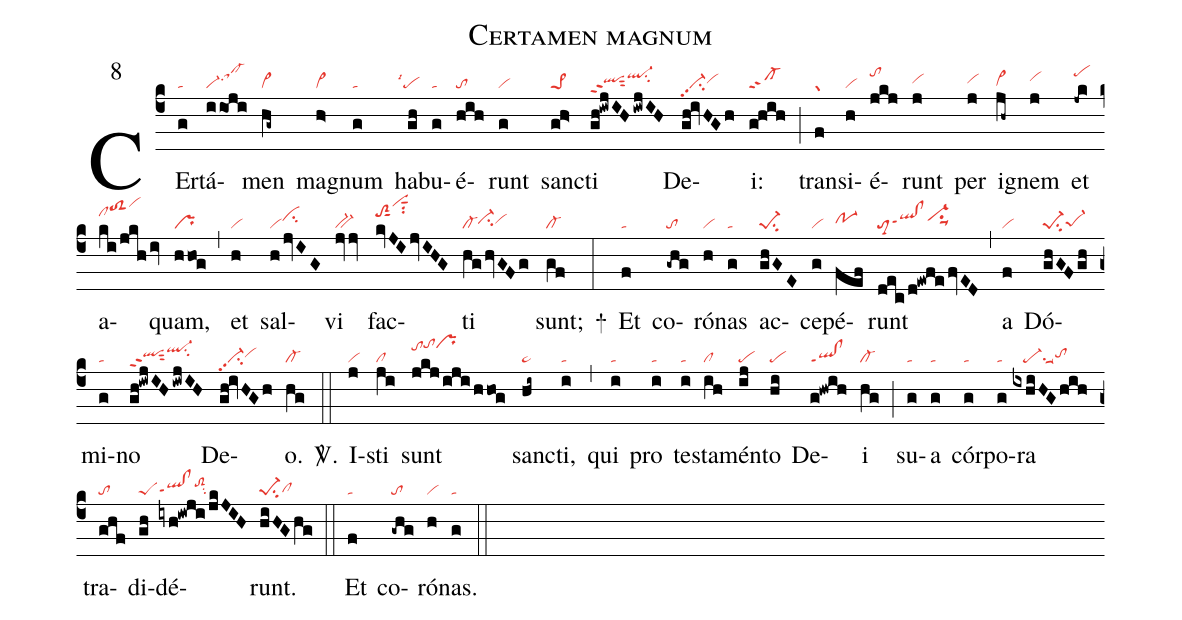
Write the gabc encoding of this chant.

name: Certamen magnum;
mode: 8;
nabc-lines: 1;
%%
(c4)
CEr(g|ta)tá(iioji|vi-sahi!cl-hi)men(hg~|vi>) ma(h>|vi>)gnum(g|ta) ha(gh|```pelsi1)bu(g|ta)é(hih|to)runt(g|vi) san(gh>|pe>1)cti(gh!iwjIHiwjIH|qlhhppt2sut2ql-hjsu2) De(gh!ivHGh|vi-pp2su2vihh)i:(g!hih|cl-ppt2) (;)
tran(f|gr)si(h|vi)é(jkj|tohk)runt(j|vihh) per(j|vihh) i(jh~|vi>hg)gnem(j|vihi) et(-jk|pehk) a(ki/jkh/iv|clhktoS2hmvihp)quam,(hhog|pr) (,)
et(h|vi) sal(h/jvIG|vicihi)vi(jvjv|bv-) fac(kvJIjvIHG|toS2hksut1vihpsut1su2)ti(hg/hvGFg|cl-ci-hhvihh) sunt;(gf|cl-) +(:)
Et(f|ta) co(-ghg|to)ró(h|vi)nas(g|ta) ac(ghGE|pe-1su2)ce(g|vi)pé(fef|po-1hh)runt(dec/d!ewfe/fvED|toM3qlhh!clhhppt1vi-hisu1suu1) (,)
a(f|vi) Dó(ghGFgh|pe-1su2pe-1hg)mi(g|ta)no(gh!iwjIHiwjIH|qlhhppt2sut2ql-hjsu2) De(gh!ivHGh|vi-pp2su2vihh)o.(hg|cl-) <sp>V/</sp>.(::)
I(j|vi)sti(ji|cl) sunt(jkj/iji/hhog|tohktohlprhl) san(hi~|ta>)cti,(i|ta) (,)
qui(i|ta) pro(i|ta) tes(i|ta)ta(ih|cl)mén(ij|pe)to(hi|pe) De(g!hwih|ql!clppt1)i(hg|cl-) (;)
su(g|ta)a(g|ta) cór(g|ta)po(g|ta)ra(ixhiHGhih|///pe-su1suu1tohh) tra(ghf|to)di(gh|peS)dé(iyh!iwji/jkJIH|qlhg!clhgppt1toS2hisu2)runt.(hiHGhg|pe-1su2clhg) (::)
Et(f|ta) co(-ghg|to)ró(h|vi)nas.(g|ta) (::)
